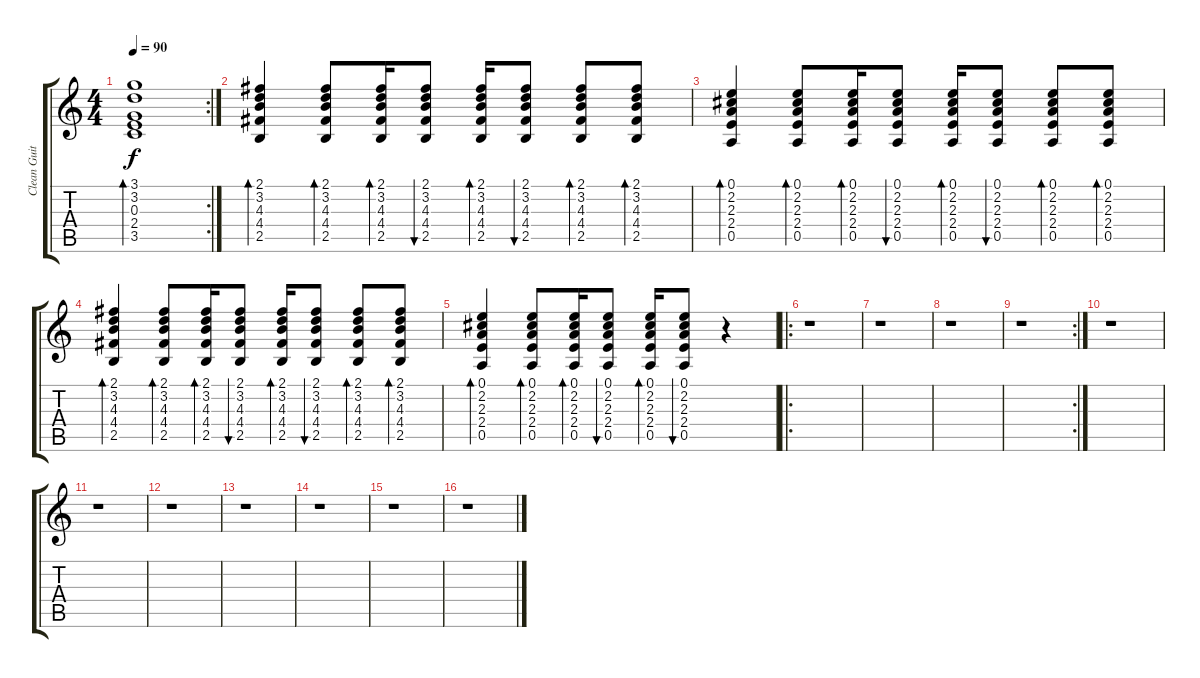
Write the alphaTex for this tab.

\track ("Clean Guitar (Jayson, Mike)" "Clean Guit") {instrument electricguitarclean}
\staff {score tabs}
\tuning (E4 B3 G3 D3 A2 E2) {hide}
\rc 2
\ts (4 4)
\tempo 90
\clef g2
\ks c
(3.1 3.2 0.3 2.4 3.5).1{bd 120 dy f} |
(2.1 3.2 4.3 4.4 2.5).4{bd 60} (2.1 3.2 4.3 4.4 2.5).8{bd 60} (2.1 3.2 4.3 4.4 2.5).16{bd 60} (2.1 3.2 4.3 4.4 2.5).8{bu 60} (2.1 3.2 4.3 4.4 2.5).16{bd 60} (2.1 3.2 4.3 4.4 2.5).8{bu 120} (2.1 3.2 4.3 4.4 2.5).8{bd 120} (2.1 3.2 4.3 4.4 2.5).8{bd 120} |
(0.1 2.2 2.3 2.4 0.5).4{bd 60} (0.1 2.2 2.3 2.4 0.5).8{bd 60} (0.1 2.2 2.3 2.4 0.5).16{bd 60} (0.1 2.2 2.3 2.4 0.5).8{bu 60} (0.1 2.2 2.3 2.4 0.5).16{bd 60} (0.1 2.2 2.3 2.4 0.5).8{bu 60} (0.1 2.2 2.3 2.4 0.5).8{bd 60} (0.1 2.2 2.3 2.4 0.5).8{bd 60} |
(2.1 3.2 4.3 4.4 2.5).4{bd 60} (2.1 3.2 4.3 4.4 2.5).8{bd 60} (2.1 3.2 4.3 4.4 2.5).16{bd 60} (2.1 3.2 4.3 4.4 2.5).8{bu 60} (2.1 3.2 4.3 4.4 2.5).16{bd 60} (2.1 3.2 4.3 4.4 2.5).8{bu 120} (2.1 3.2 4.3 4.4 2.5).8{bd 120} (2.1 3.2 4.3 4.4 2.5).8{bd 120} |
(0.1 2.2 2.3 2.4 0.5).4{bd 60} (0.1 2.2 2.3 2.4 0.5).8{bd 60} (0.1 2.2 2.3 2.4 0.5).16{bd 60} (0.1 2.2 2.3 2.4 0.5).8{bu 60} (0.1 2.2 2.3 2.4 0.5).16{bd 60} (0.1 2.2 2.3 2.4 0.5).8{bu 60} r.4 |
\ro
r.1 |
r.1 |
r.1 |
\rc 2
r.1 |
r.1 |
r.1 |
r.1 |
r.1 |
r.1 |
r.1 |
r.1
